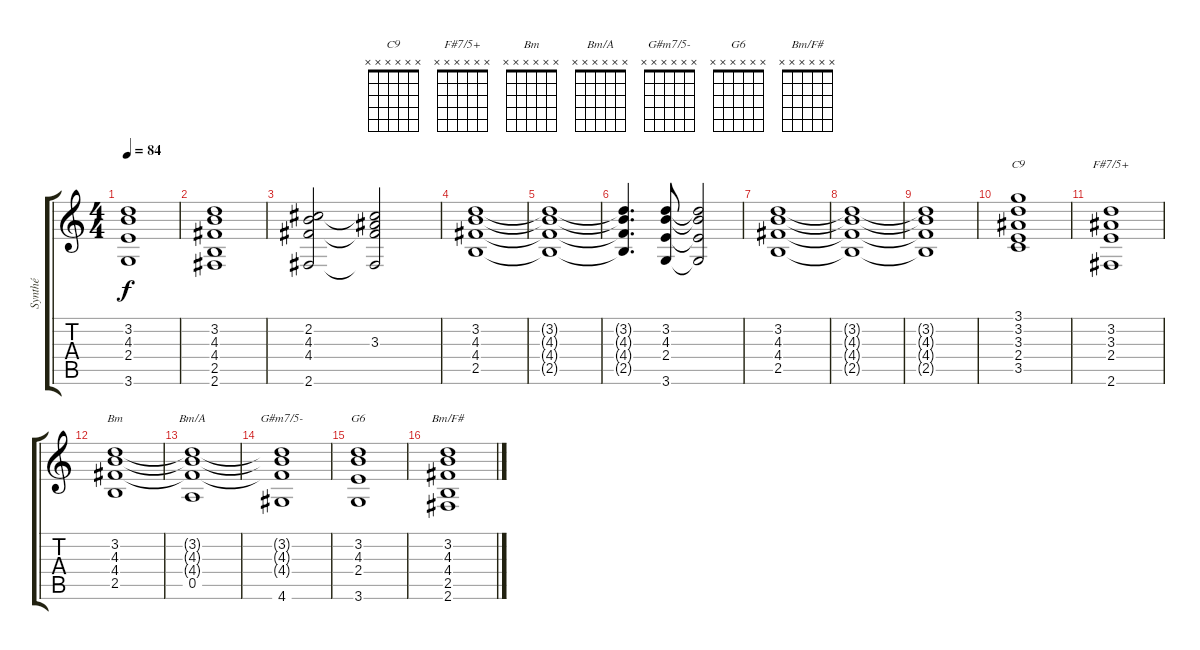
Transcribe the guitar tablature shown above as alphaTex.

\track ("Synthé" "Synthé") {instrument percussiveorgan}
\staff {score tabs}
\tuning (E5 B4 G4 D4 A3 E3) {hide}
\chord ("C9" x x x x x x)
\chord ("F#7/5+" x x x x x x)
\chord ("Bm" x x x x x x)
\chord ("Bm/A" x x x x x x)
\chord ("G#m7/5-" x x x x x x)
\chord ("G6" x x x x x x)
\chord ("Bm/F#" x x x x x x)
\ts (4 4)
\tempo 84
\clef g2
\ks c
(3.2 4.3 2.4 3.6).1{dy f} |
(3.2 4.3 4.4 2.5 2.6).1 |
(2.2 4.3 4.4 2.6).2 (2.2{t} 3.3 4.4{t} 2.6{t}).2 |
(3.2 4.3 4.4 2.5).1 |
(3.2{t} 4.3{t} 4.4{t} 2.5{t}).1 |
(3.2{t} 4.3{t} 4.4{t} 2.5{t}).4{d} (3.2 4.3 2.4 3.6).8 (3.2{t} 4.3{t} 2.4{t} 3.6{t}).2 |
(3.2 4.3 4.4 2.5).1 |
(3.2{t} 4.3{t} 4.4{t} 2.5{t}).1 |
(3.2{t} 4.3{t} 4.4{t} 2.5{t}).1 |
(3.1 3.2 3.3 2.4 3.5).1{ch "C9"} |
(3.2 3.3 2.4 2.6).1{ch "F#7/5+"} |
(3.2 4.3 4.4 2.5).1{ch "Bm"} |
(3.2{t} 4.3{t} 4.4{t} 0.5).1{ch "Bm/A"} |
(3.2{t} 4.3{t} 4.4{t} 4.6).1{ch "G#m7/5-"} |
(3.2 4.3 2.4 3.6).1{ch "G6"} |
(3.2 4.3 4.4 2.5 2.6).1{ch "Bm/F#"}
